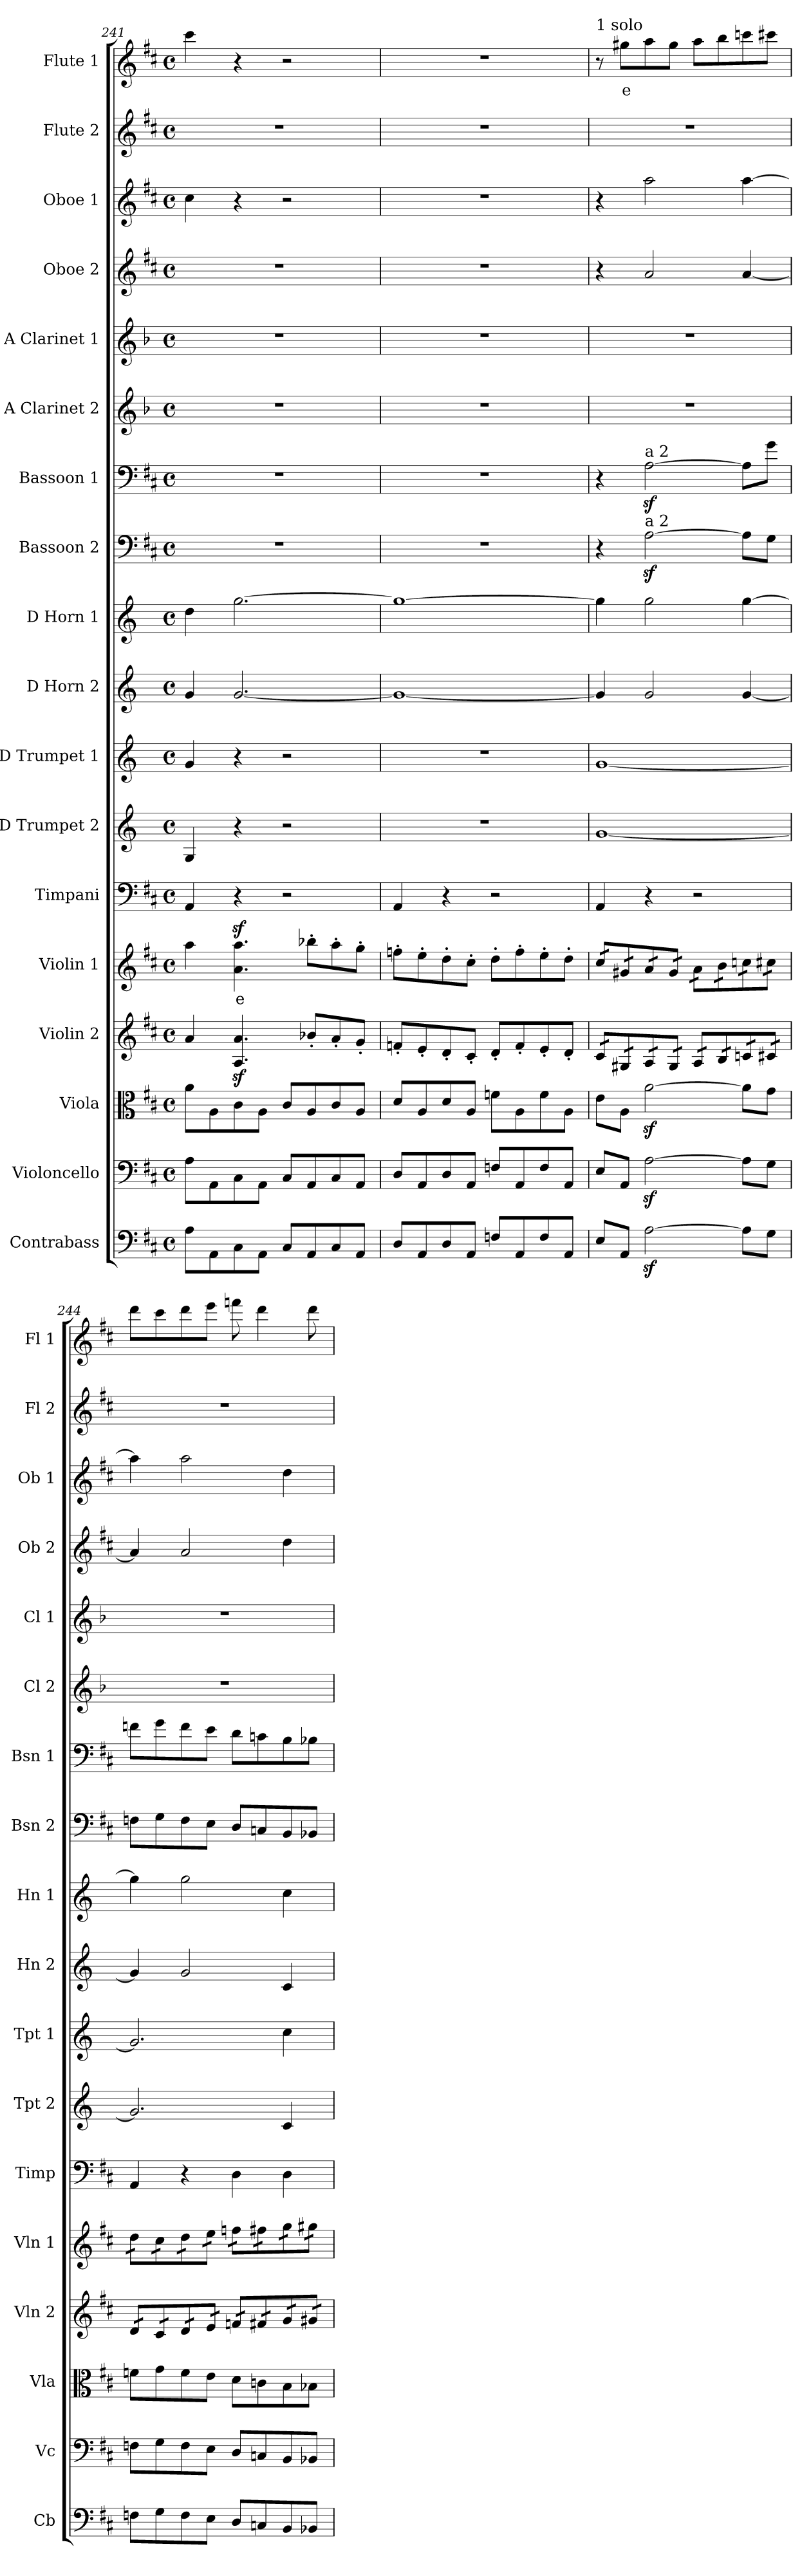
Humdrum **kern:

**kern	**kern	**kern	**kern	**kern	**text	**kern	**kern	**kern	**kern	**kern	**kern	**kern	**kern	**kern	**kern	**kern	**kern	**kern	**text
*part18	*part17	*part16	*part15	*part14	*part14	*part13	*part12	*part11	*part10	*part9	*part8	*part7	*part6	*part5	*part4	*part3	*part2	*part1	*part1
*staff18	*staff17	*staff16	*staff15	*staff14	*staff14	*staff13	*staff12	*staff11	*staff10	*staff9	*staff8	*staff7	*staff6	*staff5	*staff4	*staff3	*staff2	*staff1	*staff1
*I"Contrabass	*I"Violoncello	*I"Viola	*I"Violin 2	*I"Violin 1	*	*I"Timpani	*I"D Trumpet 2	*I"D Trumpet 1	*I"D Horn 2	*I"D Horn 1	*I"Bassoon 2	*I"Bassoon 1	*I"A Clarinet 2	*I"A Clarinet 1	*I"Oboe 2	*I"Oboe 1	*I"Flute 2	*I"Flute 1	*
*I'Cb	*I'Vc	*I'Vla	*I'Vln 2	*I'Vln 1	*	*I'Timp	*I'Tpt 2	*I'Tpt 1	*I'Hn 2	*I'Hn 1	*I'Bsn 2	*I'Bsn 1	*I'Cl 2	*I'Cl 1	*I'Ob 2	*I'Ob 1	*I'Fl 2	*I'Fl 1	*
*clefF4	*clefF4	*clefC3	*clefG2	*clefG2	*	*clefF4	*clefG2	*clefG2	*clefG2	*clefG2	*clefF4	*clefF4	*clefG2	*clefG2	*clefG2	*clefG2	*clefG2	*clefG2	*
*ITrd7c12	*	*	*	*	*	*	*ITrd-1c-2	*ITrd-1c-2	*ITrd6c10	*ITrd6c10	*	*	*ITrd2c3	*ITrd2c3	*	*	*	*	*
*k[f#c#]	*k[f#c#]	*k[f#c#]	*k[f#c#]	*k[f#c#]	*	*k[f#c#]	*k[f#c#]	*k[f#c#]	*k[f#c#]	*k[f#c#]	*k[f#c#]	*k[f#c#]	*k[f#c#]	*k[f#c#]	*k[f#c#]	*k[f#c#]	*k[f#c#]	*k[f#c#]	*
*M4/4	*M4/4	*M4/4	*M4/4	*M4/4	*	*M4/4	*M4/4	*M4/4	*M4/4	*M4/4	*M4/4	*M4/4	*M4/4	*M4/4	*M4/4	*M4/4	*M4/4	*M4/4	*
*met(c)	*met(c)	*met(c)	*met(c)	*met(c)	*	*met(c)	*met(c)	*met(c)	*met(c)	*met(c)	*met(c)	*met(c)	*met(c)	*met(c)	*met(c)	*met(c)	*met(c)	*met(c)	*
=241	=241	=241	=241	=241	=241	=241	=241	=241	=241	=241	=241	=241	=241	=241	=241	=241	=241	=241	=241
8AA\L	8A\L	8a\L	4a/	4aa\	.	4AA/	4A/	4a/	4A/	4e\	1r	1r	1r	1r	1r	4cc#\	1r	4ccc#\	.
8AAA\	8AA\	8A\	.	.	.	.	.	.	.	.	.	.	.	.	.	.	.	.	.
!	!	!	!	!	!LO:LY:b:color=#FF0000	!	!	!	!	!	!	!	!	!	!	!	!	!	!
8CC#\	8C#\	8c#\	4.A/z< 4.a/z<	4.a\z< 4.aa\z<	e	4r	4r	4r	[2.A/	[2.a\	.	.	.	.	.	4r	.	4r	.
8AAA\J	8AA\J	8A\J	.	.	.	.	.	.	.	.	.	.	.	.	.	.	.	.	.
8CC#/L	8C#/L	8c#/L	.	.	.	2r	2r	2r	.	.	.	.	.	.	.	2r	.	2r	.
8AAA/	8AA/	8A/	8b-X'/L	8bb-X'\L	.	.	.	.	.	.	.	.	.	.	.	.	.	.	.
8CC#/	8C#/	8c#/	8a'/	8aa'\	.	.	.	.	.	.	.	.	.	.	.	.	.	.	.
8AAA/J	8AA/J	8A/J	8g'/J	8gg'\J	.	.	.	.	.	.	.	.	.	.	.	.	.	.	.
=242	=242	=242	=242	=242	=242	=242	=242	=242	=242	=242	=242	=242	=242	=242	=242	=242	=242	=242	=242
8DD/L	8D/L	8d/L	8fn'/L	8ffn'\L	.	4AA/	1r	1r	1A_	1a_	1r	1r	1r	1r	1r	1r	1r	1r	.
8AAA/	8AA/	8A/	8e'/	8ee'\	.	.	.	.	.	.	.	.	.	.	.	.	.	.	.
8DD/	8D/	8d/	8d'/	8dd'\	.	4r	.	.	.	.	.	.	.	.	.	.	.	.	.
8AAA/J	8AA/J	8A/J	8c#'/J	8cc#'\J	.	.	.	.	.	.	.	.	.	.	.	.	.	.	.
8FFn/L	8Fn/L	8fn\L	8d'/L	8dd'\L	.	2r	.	.	.	.	.	.	.	.	.	.	.	.	.
8AAA/	8AA/	8A\	8f'/	8ff'\	.	.	.	.	.	.	.	.	.	.	.	.	.	.	.
8FF/	8F/	8f\	8e'/	8ee'\	.	.	.	.	.	.	.	.	.	.	.	.	.	.	.
8AAA/J	8AA/J	8A\J	8d'/J	8dd'\J	.	.	.	.	.	.	.	.	.	.	.	.	.	.	.
=243	=243	=243	=243	=243	=243	=243	=243	=243	=243	=243	=243	=243	=243	=243	=243	=243	=243	=243	=243
!	!	!	!	!	!	!	!	!	!	!	!	!	!	!	!	!	!	!LO:TX:a:t=1 solo	!
*	*	*	*tremolo	*	*	*	*	*	*	*	*	*	*	*	*	*	*	*	*
*	*	*	*	*tremolo	*	*	*	*	*	*	*	*	*	*	*	*	*	*	*
8EE/L	8E/L	8e\L	16c#/LL	16cc#/LL	.	4AA/	[1a	[1a	4A/]	4a\]	4r	4r	1r	1r	4r	4r	1r	8r	.
.	.	.	16c#/	16cc#/	.	.	.	.	.	.	.	.	.	.	.	.	.	.	.
!	!	!	!	!	!	!	!	!	!	!	!	!	!	!	!	!	!	!	!LO:LY:b:color=#FF0000
8AAA/J	8AA/J	8A\J	16G#X/	16g#X/	.	.	.	.	.	.	.	.	.	.	.	.	.	8gg#X\L	e
.	.	.	16G#X/	16g#X/	.	.	.	.	.	.	.	.	.	.	.	.	.	.	.
!	!	!	!	!	!	!	!	!	!	!	!	!LO:TX:a:t=a 2	!	!	!	!	!	!	!
!	!	!	!	!	!	!	!	!	!	!	!LO:TX:a:t=a 2	!	!	!	!	!	!	!	!
[2AAz<\	[2Az<\	[2az<\	16A/	16a/	.	4r	.	.	2A/	2a\	[2Az<\	[2Az<\	.	.	2a/	2aa\	.	8aa\	.
.	.	.	16A/	16a/	.	.	.	.	.	.	.	.	.	.	.	.	.	.	.
.	.	.	16G#/	16g#/	.	.	.	.	.	.	.	.	.	.	.	.	.	8gg#\J	.
.	.	.	16G#/JJ	16g#/JJ	.	.	.	.	.	.	.	.	.	.	.	.	.	.	.
.	.	.	16A/LL	16a\LL	.	2r	.	.	.	.	.	.	.	.	.	.	.	8aa\L	.
.	.	.	16A/	16a\	.	.	.	.	.	.	.	.	.	.	.	.	.	.	.
.	.	.	16B/	16b\	.	.	.	.	.	.	.	.	.	.	.	.	.	8bb\	.
.	.	.	16B/	16b\	.	.	.	.	.	.	.	.	.	.	.	.	.	.	.
8AA\L]	8A\L]	8a\L]	16cn/	16ccn\	.	.	.	.	[4A/	[4a\	8A\L]	8A\L]	.	.	[4a/	[4aa\	.	8cccn\	.
.	.	.	16cn/	16ccn\	.	.	.	.	.	.	.	.	.	.	.	.	.	.	.
8GG\J	8G\J	8g\J	16c#X/	16cc#X\	.	.	.	.	.	.	8G\J	8g\J	.	.	.	.	.	8ccc#X\J	.
.	.	.	16c#X/JJ	16cc#X\JJ	.	.	.	.	.	.	.	.	.	.	.	.	.	.	.
=244	=244	=244	=244	=244	=244	=244	=244	=244	=244	=244	=244	=244	=244	=244	=244	=244	=244	=244	=244
8FFn\L	8Fn\L	8fn\L	16d/LL	16dd\LL	.	4AA/	2.a/]	2.a/]	4A/]	4a\]	8Fn\L	8fn\L	1r	1r	4a/]	4aa\]	1r	8ddd\L	.
.	.	.	16d/	16dd\	.	.	.	.	.	.	.	.	.	.	.	.	.	.	.
8GG\	8G\	8g\	16c#/	16cc#\	.	.	.	.	.	.	8G\	8g\	.	.	.	.	.	8ccc#\	.
.	.	.	16c#/	16cc#\	.	.	.	.	.	.	.	.	.	.	.	.	.	.	.
8FF\	8F\	8f\	16d/	16dd\	.	4r	.	.	2A/	2a\	8F\	8f\	.	.	2a/	2aa\	.	8ddd\	.
.	.	.	16d/	16dd\	.	.	.	.	.	.	.	.	.	.	.	.	.	.	.
8EE\J	8E\J	8e\J	16e/	16ee\	.	.	.	.	.	.	8E\J	8e\J	.	.	.	.	.	8eee\J	.
.	.	.	16e/JJ	16ee\JJ	.	.	.	.	.	.	.	.	.	.	.	.	.	.	.
8DD/L	8D/L	8d\L	16fn/LL	16ffn\LL	.	4D\	.	.	.	.	8D/L	8d\L	.	.	.	.	.	8fffn\	.
.	.	.	16fn/	16ffn\	.	.	.	.	.	.	.	.	.	.	.	.	.	.	.
8CCn/	8Cn/	8cn\	16f#X/	16ff#X\	.	.	.	.	.	.	8Cn/	8cn\	.	.	.	.	.	4ddd\	.
.	.	.	16f#X/	16ff#X\	.	.	.	.	.	.	.	.	.	.	.	.	.	.	.
8BBB/	8BB/	8B\	16g/	16gg\	.	4D\	4d/	4dd\	4D/	4d\	8BB/	8B\	.	.	4dd\	4dd\	.	.	.
.	.	.	16g/	16gg\	.	.	.	.	.	.	.	.	.	.	.	.	.	.	.
8BBB-X/J	8BB-X/J	8B-X\J	16g#X/	16gg#X\	.	.	.	.	.	.	8BB-X/J	8B-X\J	.	.	.	.	.	8ddd\	.
.	.	.	16g#X/JJ	16gg#X\JJ	.	.	.	.	.	.	.	.	.	.	.	.	.	.	.
*	*	*	*	*Xtremolo	*	*	*	*	*	*	*	*	*	*	*	*	*	*	*
*	*	*	*Xtremolo	*	*	*	*	*	*	*	*	*	*	*	*	*	*	*	*
=	=	=	=	=	=	=	=	=	=	=	=	=	=	=	=	=	=	=	=
*-	*-	*-	*-	*-	*-	*-	*-	*-	*-	*-	*-	*-	*-	*-	*-	*-	*-	*-	*-
